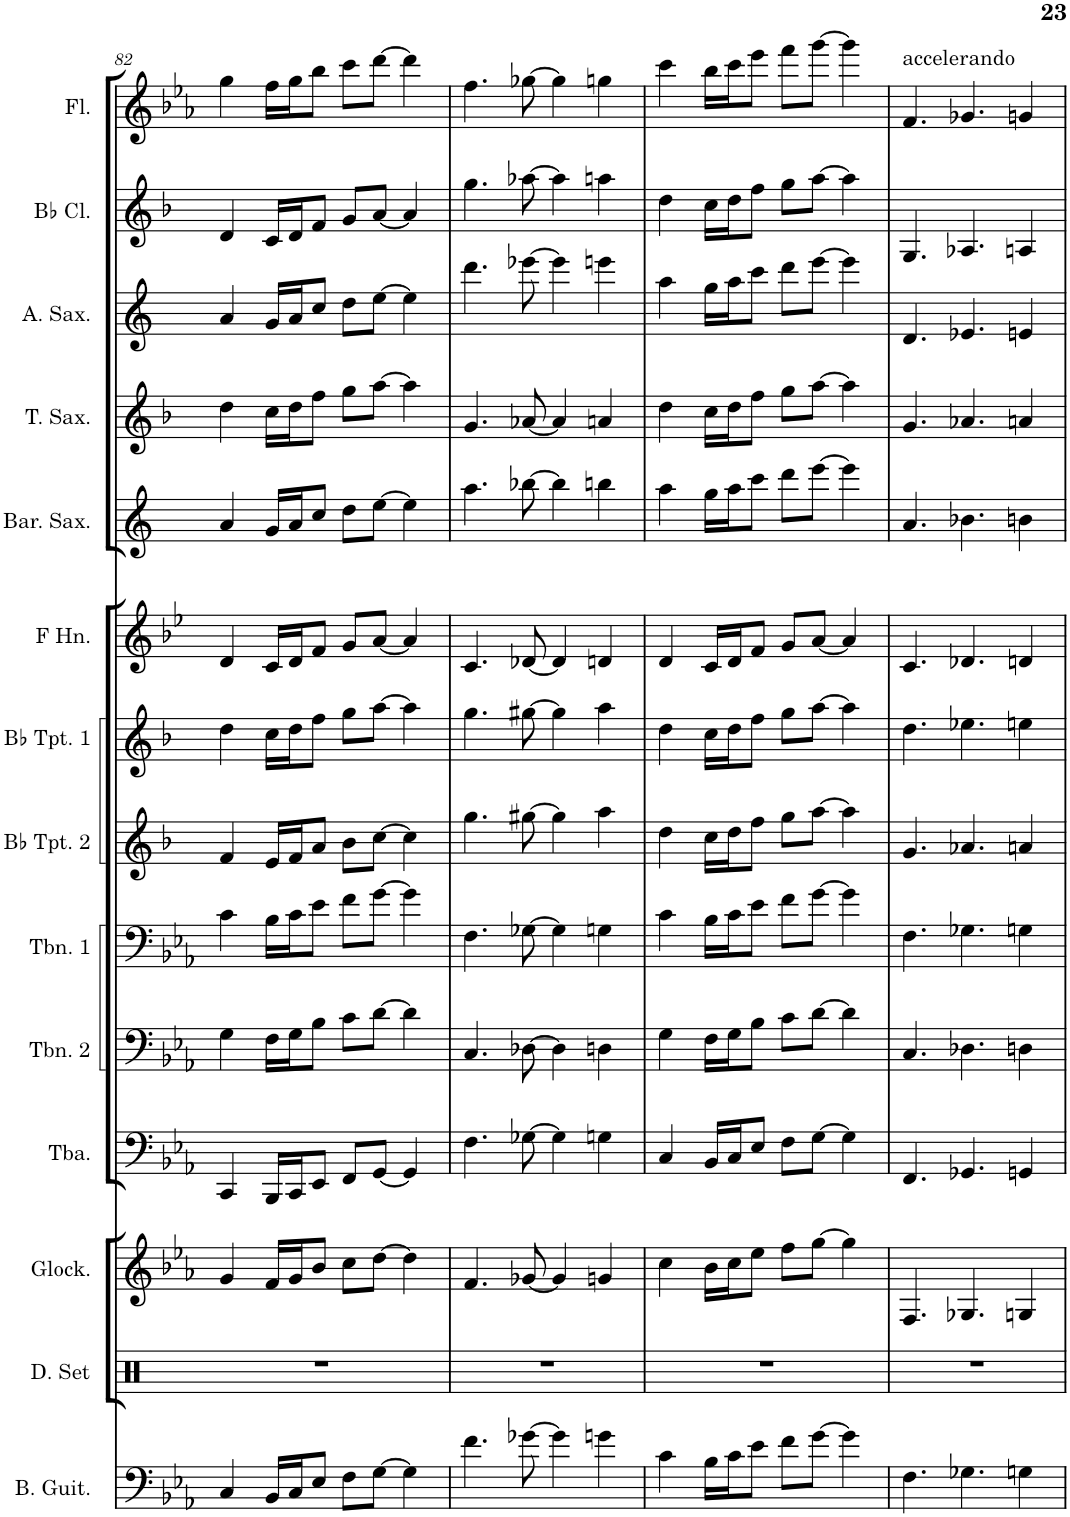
**kern	**kern	**kern	**kern	**kern	**kern	**kern	**kern	**kern	**kern	**kern	**kern	**kern	**kern
*part14	*part13	*part12	*part11	*part10	*part9	*part8	*part7	*part6	*part5	*part4	*part3	*part2	*part1
*staff14	*staff13	*staff12	*staff11	*staff10	*staff9	*staff8	*staff7	*staff6	*staff5	*staff4	*staff3	*staff2	*staff1
*I"Bass Guitar	*I"Drumset	*I"Glockenspiel	*I"Tuba	*I"Trombone 2	*I"Trombone 1	*I"Bb Trumpet 2	*I"Bb Trumpet 1	*I"Horn in F	*I"Baritone Saxophone	*I"Tenor Saxophone	*I"Alto Saxophone	*I"Bb Clarinet	*I"Flute
*I'B. Guit.	*I'D. Set	*I'Glock.	*I'Tba.	*I'Tbn. 2	*I'Tbn. 1	*I'Bb Tpt. 2	*I'Bb Tpt. 1	*	*I'Bar. Sax.	*I'T. Sax.	*I'A. Sax.	*I'Bb Cl.	*I'Fl.
!!LO:PB:g=z
*clefF4	*clefX	*clefG2	*clefF4	*clefF4	*clefF4	*clefG2	*clefG2	*clefG2	*clefG2	*clefG2	*clefG2	*clefG2	*clefG2
*Trd7c12	*	*Trd-14c-24	*	*	*	*Trd1c2	*Trd1c2	*Trd4c7	*Trd12c21	*Trd8c14	*Trd5c9	*Trd1c2	*
*k[b-e-a-]	*k[]	*k[b-e-a-]	*k[b-e-a-]	*k[b-e-a-]	*k[b-e-a-]	*k[b-]	*k[b-]	*k[b-e-]	*k[]	*k[b-]	*k[]	*k[b-]	*k[b-e-a-]
*M4/4	*M4/4	*M4/4	*M4/4	*M4/4	*M4/4	*M4/4	*M4/4	*M4/4	*M4/4	*M4/4	*M4/4	*M4/4	*M4/4
=82	=82	=82	=82	=82	=82	=82	=82	=82	=82	=82	=82	=82	=82
4C/	1r	4g/	4CC/	4G\	4c\	4f/	4dd\	4d/	4a/	4dd\	4a/	4d/	4gg\
16BB-/LL	.	16f/LL	16BBB-/LL	16F\LL	16B-\LL	16e/LL	16cc\LL	16c/LL	16g/LL	16cc\LL	16g/LL	16c/LL	16ff\LL
16C/J	.	16g/J	16CC/J	16G\J	16c\J	16f/J	16dd\J	16d/J	16a/J	16dd\J	16a/J	16d/J	16gg\J
8E-/J	.	8b-/J	8EE-/J	8B-\J	8e-\J	8a/J	8ff\J	8f/J	8cc/J	8ff\J	8cc/J	8f/J	8bb-\J
8F\L	.	8cc\L	8FF/L	8c\L	8f\L	8b-\L	8gg\L	8g/L	8dd\L	8gg\L	8dd\L	8g/L	8ccc\L
[8G\J	.	[8dd\J	[8GG/J	[8d\J	[8g\J	[8cc\J	[8aa\J	[8a/J	[8ee\J	[8aa\J	[8ee\J	[8a/J	[8ddd\J
4G\]	.	4dd\]	4GG/]	4d\]	4g\]	4cc\]	4aa\]	4a/]	4ee\]	4aa\]	4ee\]	4a/]	4ddd\]
=83	=83	=83	=83	=83	=83	=83	=83	=83	=83	=83	=83	=83	=83
4.f\	1r	4.f/	4.F\	4.C/	4.F\	4.gg\	4.gg\	4.c/	4.aa\	4.g/	4.ddd\	4.gg\	4.ff\
[8g-X\	.	[8g-X/	[8G-X\	[8D-X\	[8G-X\	[8gg#X\	[8gg#X\	[8d-X/	[8bb-X\	[8a-X/	[8eee-X\	[8aa-X\	[8gg-X\
4g-\]	.	4g-/]	4G-\]	4D-\]	4G-\]	4gg#\]	4gg#\]	4d-/]	4bb-\]	4a-/]	4eee-\]	4aa-\]	4gg-\]
4gn\	.	4gn/	4Gn\	4Dn\	4Gn\	4aa\	4aa\	4dn/	4bbn\	4an/	4eeen\	4aan\	4ggn\
=84	=84	=84	=84	=84	=84	=84	=84	=84	=84	=84	=84	=84	=84
4c\	1r	4cc\	4C/	4G\	4c\	4dd\	4dd\	4d/	4aa\	4dd\	4aa\	4dd\	4ccc\
16B-\LL	.	16b-\LL	16BB-/LL	16F\LL	16B-\LL	16cc\LL	16cc\LL	16c/LL	16gg\LL	16cc\LL	16gg\LL	16cc\LL	16bb-\LL
16c\J	.	16cc\J	16C/J	16G\J	16c\J	16dd\J	16dd\J	16d/J	16aa\J	16dd\J	16aa\J	16dd\J	16ccc\J
8e-\J	.	8ee-\J	8E-/J	8B-\J	8e-\J	8ff\J	8ff\J	8f/J	8ccc\J	8ff\J	8ccc\J	8ff\J	8eee-\J
8f\L	.	8ff\L	8F\L	8c\L	8f\L	8gg\L	8gg\L	8g/L	8ddd\L	8gg\L	8ddd\L	8gg\L	8fff\L
[8g\J	.	[8gg\J	[8G\J	[8d\J	[8g\J	[8aa\J	[8aa\J	[8a/J	[8eee\J	[8aa\J	[8eee\J	[8aa\J	[8ggg\J
4g\]	.	4gg\]	4G\]	4d\]	4g\]	4aa\]	4aa\]	4a/]	4eee\]	4aa\]	4eee\]	4aa\]	4ggg\]
=85	=85	=85	=85	=85	=85	=85	=85	=85	=85	=85	=85	=85	=85
!	!	!	!	!	!	!	!	!	!	!	!	!	!LO:TX:a:t=accelerando
4.F\	1r	4.F/	4.FF/	4.C/	4.F\	4.g/	4.dd\	4.c/	4.a/	4.g/	4.d/	4.G/	4.f/
4.G-X\	.	4.G-X/	4.GG-X/	4.D-X\	4.G-X\	4.a-X/	4.ee-X\	4.d-X/	4.b-X\	4.a-X/	4.e-X/	4.A-X/	4.g-X/
4Gn\	.	4Gn/	4GGn/	4Dn\	4Gn\	4an/	4een\	4dn/	4bn\	4an/	4en/	4An/	4gn/
=	=	=	=	=	=	=	=	=	=	=	=	=	=
*-	*-	*-	*-	*-	*-	*-	*-	*-	*-	*-	*-	*-	*-
